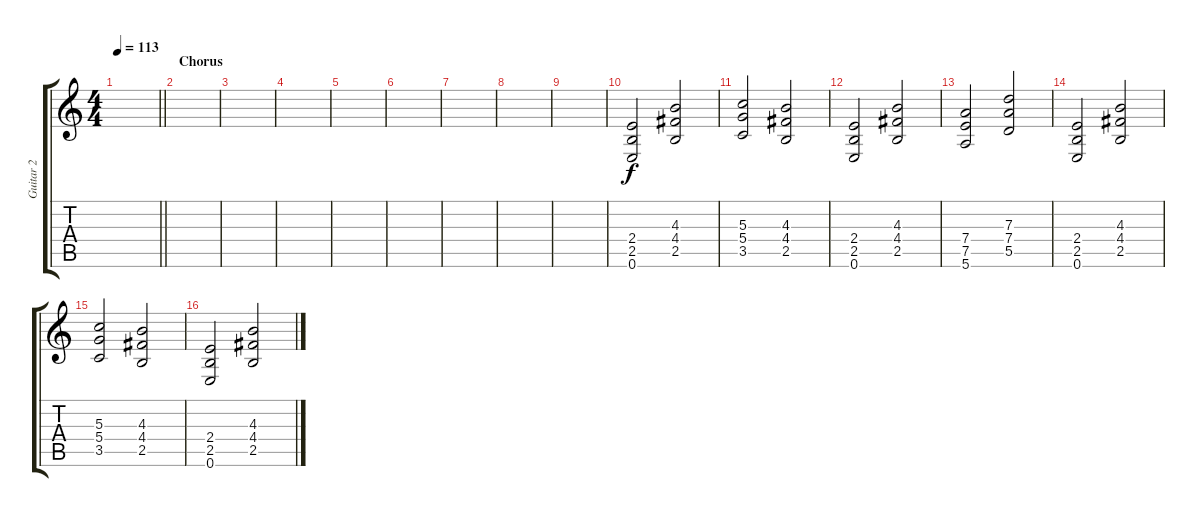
\track ("Guitar 2" "Guitar 2") {instrument distortionguitar}
\staff {score tabs}
\tuning (E4 B3 G3 D3 A2 E2) {hide}
\ts (4 4)
\tempo 113
\clef g2
\barLineRight lightlight
\ks c
|
\section ("" "Chorus")
|
|
|
|
|
|
|
|
(2.4 2.5 0.6).2 (4.3 4.4 2.5).2 |
(5.3 5.4 3.5).2 (4.3 4.4 2.5).2 |
(2.4 2.5 0.6).2 (4.3 4.4 2.5).2 |
(7.4 7.5 5.6).2 (7.3 7.4 5.5).2 |
(2.4 2.5 0.6).2 (4.3 4.4 2.5).2 |
(5.3 5.4 3.5).2 (4.3 4.4 2.5).2 |
(2.4 2.5 0.6).2 (4.3 4.4 2.5).2
